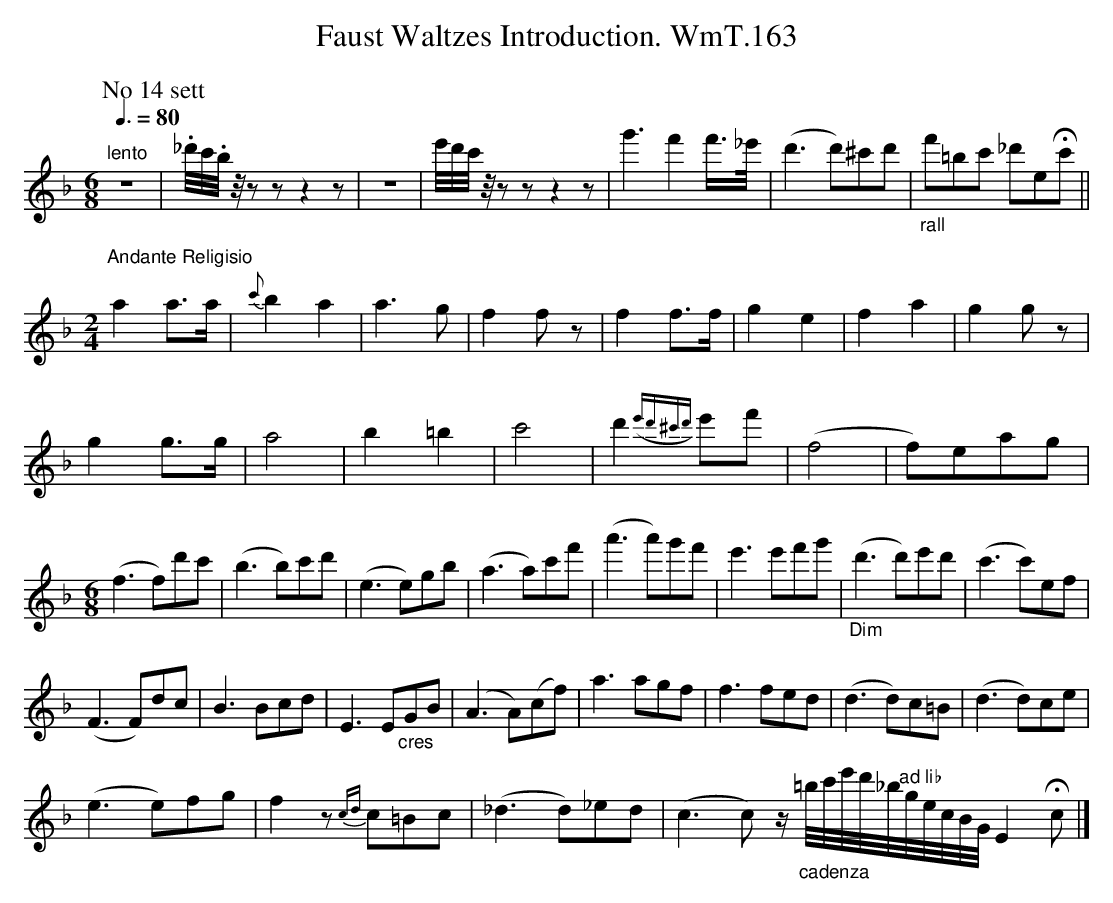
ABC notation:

X:1
T:Faust Waltzes Introduction. WmT.163
M:6/8
L:1/8
Q:3/8=80
K:F
W:No 14 sett
%%vskip 0
"lento"Z|._d'//'c'//.b// z// z z z2 z |Z|e'//d'//c'// z//zzz2z|g'3f'2 f'/>_e'/|(d'3 d')^c'd'|"_rall"f'=bc' _d'e!fermata!c'||
[M:2/4]"Andante Religisio"a2 a>a|{c'}b2a2|a3 g|f2 f z|f2 f>f|g2 e2|f2 a2 |g2 g z|
g2 g>g|a4|b2=b2|c'4|d'2 {(e'd'^c'd')}e'f'|(f4|f)eag|
[M:6/8](f3f)d'c'|(b3b)c'd'|(e3 e)gb|(a3a)c'f'|(a'3 a')g'f'|e'3e'f'g'|"_Dim"(d'3 d')e'd'|(c'3 c')ef|
(F3 F)dc|B3 Bcd|E3 E"_cres"GB|(A3 A)(cf)|a3 agf|f3 fed|(d3 d)c=B|(d3 d)ce|
(e3 e)fg|f2 z {cd}c=Bc|(_d3 d)_ed|(c3 c)z/"_cadenza" =b//c'//e'//d'//_b//"ad lib"g//e//c//B//G// E2 !fermata!c|]
